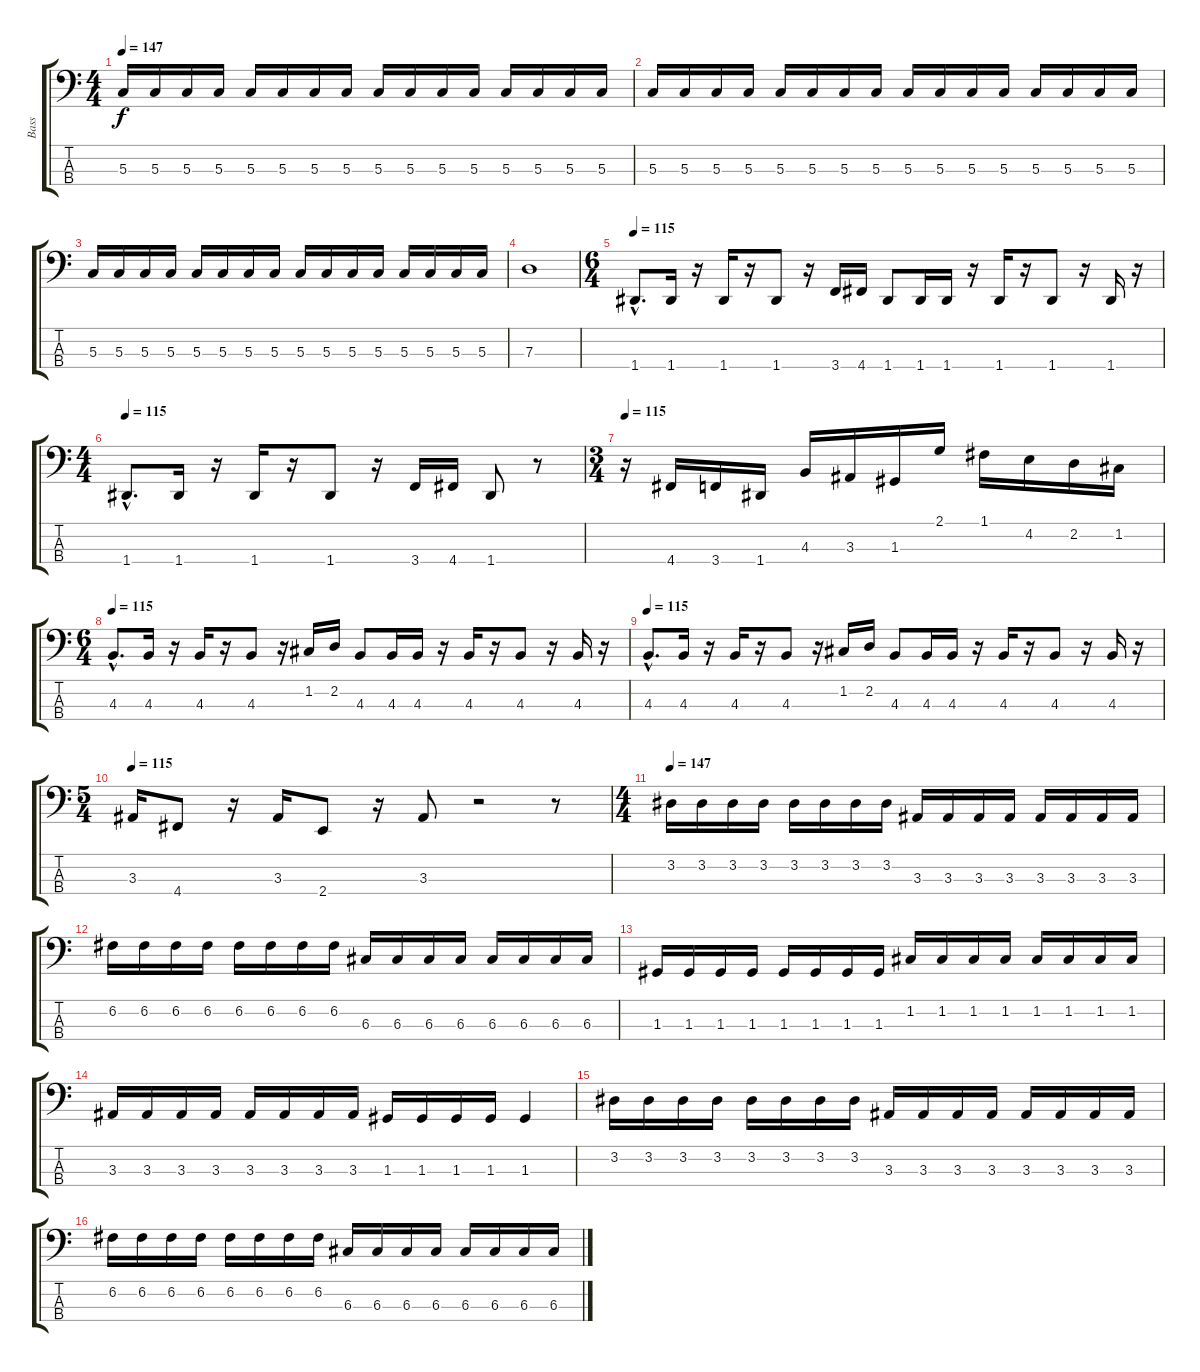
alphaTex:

\track ("Bass" "Bass") {instrument electricbassfinger}
\staff {score tabs}
\tuning (F2 C2 G1 D1) {hide}
\ts (4 4)
\tempo 147
\clef f4
\ks c
5.3.16{dy f} 5.3.16 5.3.16 5.3.16 5.3.16 5.3.16 5.3.16 5.3.16 5.3.16 5.3.16 5.3.16 5.3.16 5.3.16 5.3.16 5.3.16 5.3.16 |
5.3.16 5.3.16 5.3.16 5.3.16 5.3.16 5.3.16 5.3.16 5.3.16 5.3.16 5.3.16 5.3.16 5.3.16 5.3.16 5.3.16 5.3.16 5.3.16 |
5.3.16 5.3.16 5.3.16 5.3.16 5.3.16 5.3.16 5.3.16 5.3.16 5.3.16 5.3.16 5.3.16 5.3.16 5.3.16 5.3.16 5.3.16 5.3.16 |
7.3.1 |
\ts (6 4)
\tempo 115
1.4{hac}.8{d} 1.4.16 r.16 1.4.16 r.16 1.4.8 r.16 3.4.16 4.4.16 1.4.8 1.4.16 1.4.16 r.16 1.4.16 r.16 1.4.8 r.16 1.4.16 r.16 |
\ts (4 4)
\tempo 115
1.4{hac}.8{d} 1.4.16 r.16 1.4.16 r.16 1.4.8 r.16 3.4.16 4.4.16 1.4.8 r.8 |
\ts (3 4)
\tempo 115
r.16 4.4.16 3.4.16 1.4.16 4.3.16 3.3.16 1.3.16 2.1.16 1.1.16 4.2.16 2.2.16 1.2.16 |
\ts (6 4)
\tempo 115
4.3{hac}.8{d} 4.3.16 r.16 4.3.16 r.16 4.3.8 r.16 1.2.16 2.2.16 4.3.8 4.3.16 4.3.16 r.16 4.3.16 r.16 4.3.8 r.16 4.3.16 r.16 |
\tempo 115
4.3{hac}.8{d} 4.3.16 r.16 4.3.16 r.16 4.3.8 r.16 1.2.16 2.2.16 4.3.8 4.3.16 4.3.16 r.16 4.3.16 r.16 4.3.8 r.16 4.3.16 r.16 |
\ts (5 4)
\tempo 115
3.3.16 4.4.8 r.16 3.3.16 2.4.8 r.16 3.3.8 r.2 r.8 |
\ts (4 4)
\tempo 147
3.2.16 3.2.16 3.2.16 3.2.16 3.2.16 3.2.16 3.2.16 3.2.16 3.3.16 3.3.16 3.3.16 3.3.16 3.3.16 3.3.16 3.3.16 3.3.16 |
6.2.16 6.2.16 6.2.16 6.2.16 6.2.16 6.2.16 6.2.16 6.2.16 6.3.16 6.3.16 6.3.16 6.3.16 6.3.16 6.3.16 6.3.16 6.3.16 |
1.3.16 1.3.16 1.3.16 1.3.16 1.3.16 1.3.16 1.3.16 1.3.16 1.2.16 1.2.16 1.2.16 1.2.16 1.2.16 1.2.16 1.2.16 1.2.16 |
3.3.16 3.3.16 3.3.16 3.3.16 3.3.16 3.3.16 3.3.16 3.3.16 1.3.16 1.3.16 1.3.16 1.3.16 1.3.4 |
3.2.16 3.2.16 3.2.16 3.2.16 3.2.16 3.2.16 3.2.16 3.2.16 3.3.16 3.3.16 3.3.16 3.3.16 3.3.16 3.3.16 3.3.16 3.3.16 |
6.2.16 6.2.16 6.2.16 6.2.16 6.2.16 6.2.16 6.2.16 6.2.16 6.3.16 6.3.16 6.3.16 6.3.16 6.3.16 6.3.16 6.3.16 6.3.16
